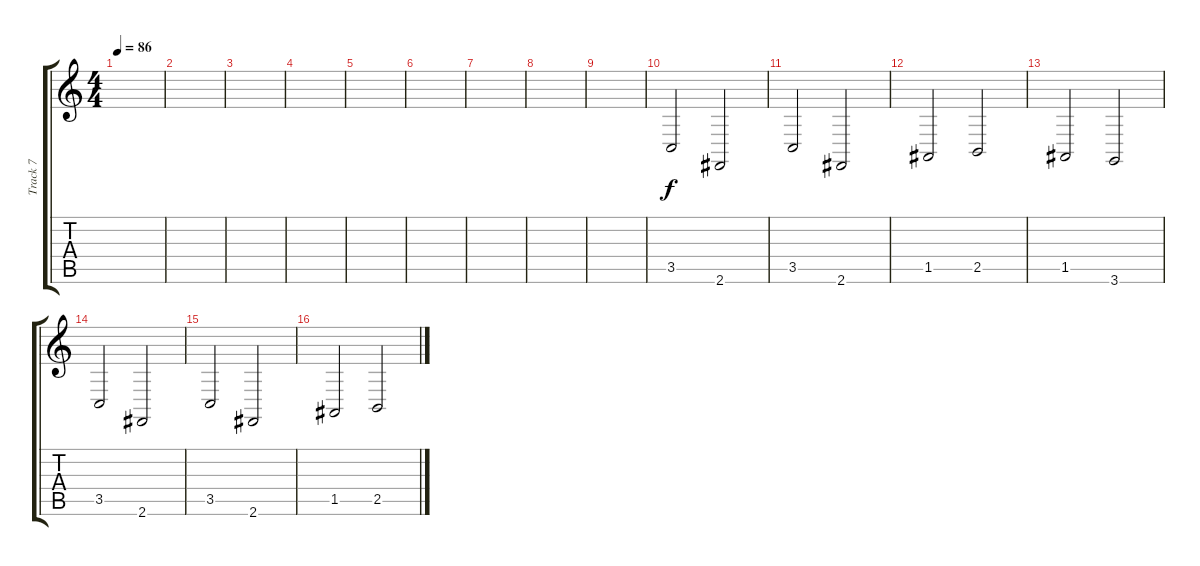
\track ("Track 7" "Track 7") {instrument timpani}
\staff {score tabs}
\tuning (E4 B3 G3 D3 A2 E2) {hide}
\ts (4 4)
\tempo 86
\clef g2
\ks c
|
|
|
|
|
|
|
|
|
3.5.2 2.6.2 |
3.5.2 2.6.2 |
1.5.2 2.5.2 |
1.5.2 3.6.2 |
3.5.2 2.6.2 |
3.5.2 2.6.2 |
1.5.2 2.5.2
